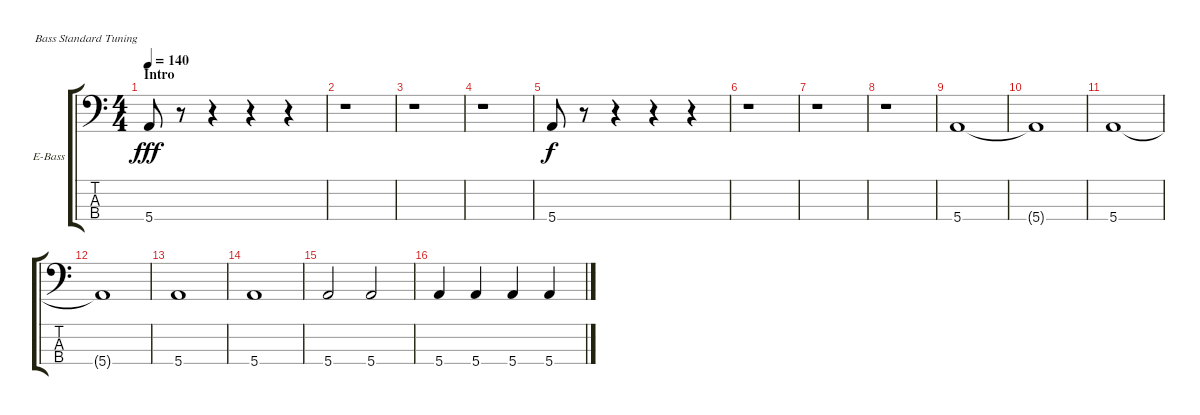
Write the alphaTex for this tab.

\bracketExtendMode groupsimilarinstruments
\firstSystemTrackNameOrientation horizontal
\otherSystemsTrackNameOrientation horizontal
\track ("Cliff Williams" "E-Bass") {instrument electricbasspick}
\staff {score tabs}
\tuning (G2 D2 A1 E1)
\ts (4 4)
\section ("" "Intro")
\tempo 140
\clef f4
\ks c
5.4.8{dy fff instrument electricbasspick} r.8 r.4 r.4 r.4 |
r.1 |
r.1 |
r.1 |
5.4.8{dy f} r.8 r.4 r.4 r.4 |
r.1 |
r.1 |
r.1 |
5.4.1 |
5.4{t}.1 |
5.4.1 |
5.4{t}.1 |
5.4.1 |
5.4.1 |
5.4.2 5.4.2 |
5.4.4 5.4.4 5.4.4 5.4.4
